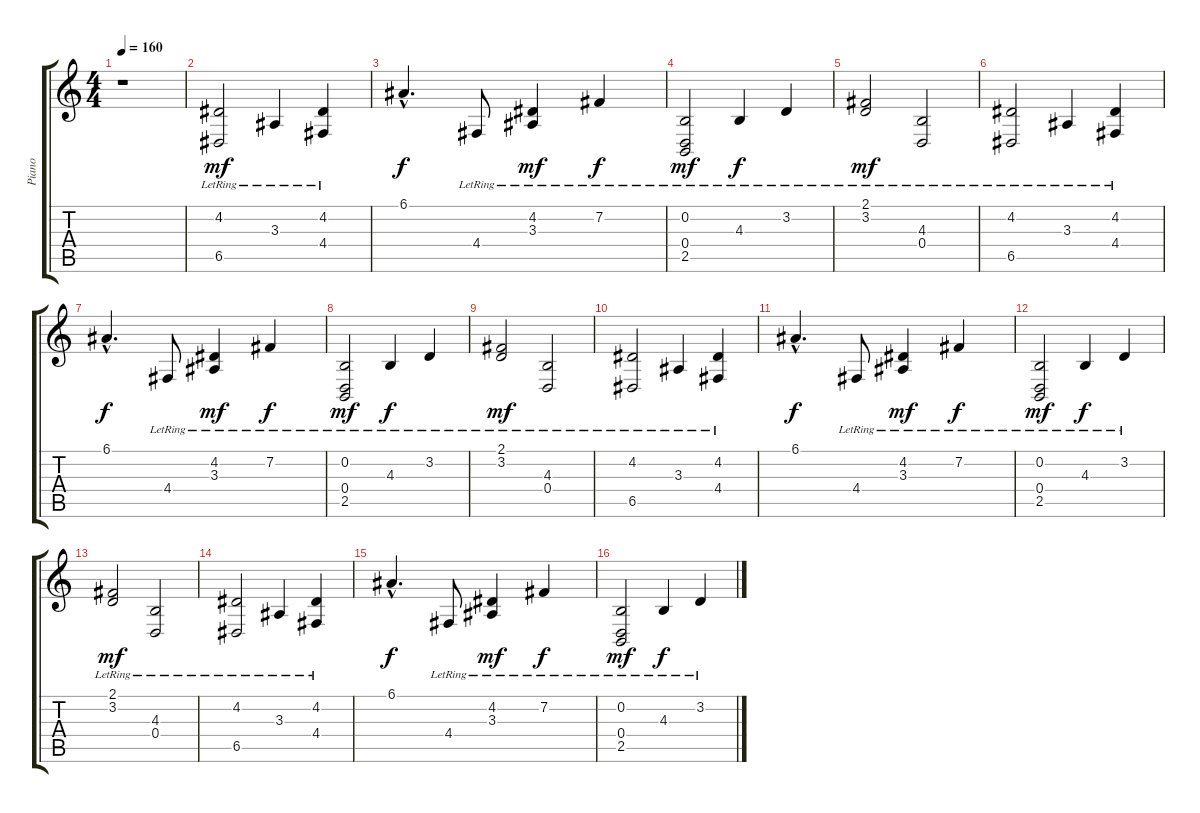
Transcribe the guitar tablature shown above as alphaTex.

\track ("Piano" "Piano") {instrument acousticgrandpiano}
\staff {score tabs}
\tuning (E4 B3 G3 D3 A2 E2) {hide}
\ts (4 4)
\tempo 160
\clef g2
\ks c
r.1{dy f} |
(4.2{lr} 6.5{lr}).2{dy mf} 3.3{lr}.4 (4.2{lr} 4.4{lr}).4 |
6.1{hac}.4{d dy f} 4.4{lr}.8 (4.2{lr} 3.3{lr}).4{dy mf} 7.2{lr}.4{dy f} |
(0.2{lr} 0.4{lr} 2.5{lr}).2{dy mf} 4.3{lr}.4{dy f} 3.2{lr}.4 |
(2.1{lr} 3.2{lr}).2{dy mf} (4.3 0.4{lr}).2 |
(4.2{lr} 6.5{lr}).2 3.3{lr}.4 (4.2{lr} 4.4{lr}).4 |
6.1{hac}.4{d dy f} 4.4{lr}.8 (4.2{lr} 3.3{lr}).4{dy mf} 7.2{lr}.4{dy f} |
(0.2{lr} 0.4{lr} 2.5{lr}).2{dy mf} 4.3{lr}.4{dy f} 3.2{lr}.4 |
(2.1 3.2{lr}).2{dy mf} (4.3 0.4{lr}).2 |
(4.2{lr} 6.5{lr}).2 3.3{lr}.4 (4.2{lr} 4.4{lr}).4 |
6.1{hac}.4{d dy f} 4.4{lr}.8 (4.2{lr} 3.3{lr}).4{dy mf} 7.2{lr}.4{dy f} |
(0.2{lr} 0.4{lr} 2.5{lr}).2{dy mf} 4.3{lr}.4{dy f} 3.2{lr}.4 |
(2.1{lr} 3.2{lr}).2{dy mf} (4.3 0.4{lr}).2 |
(4.2{lr} 6.5{lr}).2 3.3{lr}.4 (4.2{lr} 4.4{lr}).4 |
6.1{hac}.4{d dy f} 4.4{lr}.8 (4.2{lr} 3.3{lr}).4{dy mf} 7.2{lr}.4{dy f} |
(0.2{lr} 0.4{lr} 2.5{lr}).2{dy mf} 4.3{lr}.4{dy f} 3.2{lr}.4
